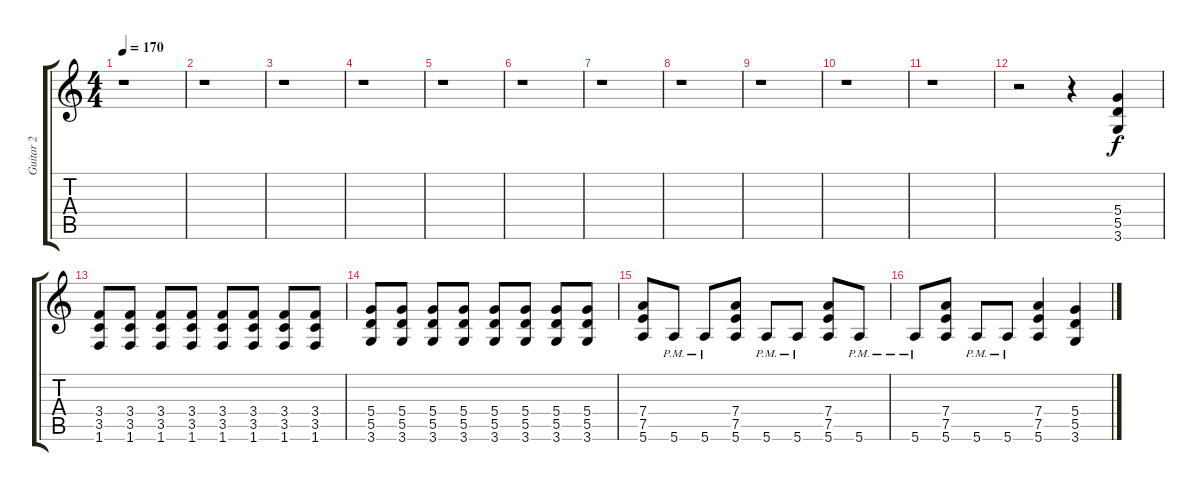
\track ("Guitar 2" "Guitar 2") {instrument distortionguitar}
\staff {score tabs}
\tuning (E4 B3 G3 D3 A2 E2) {hide}
\ts (4 4)
\tempo 170
\clef g2
\ks c
r.1{dy f} |
r.1 |
r.1 |
r.1 |
r.1 |
r.1 |
r.1 |
r.1 |
r.1 |
r.1 |
r.1 |
r.2 r.4 (5.4 5.5 3.6).4 |
(3.4 3.5 1.6).8 (3.4 3.5 1.6).8 (3.4 3.5 1.6).8 (3.4 3.5 1.6).8 (3.4 3.5 1.6).8 (3.4 3.5 1.6).8 (3.4 3.5 1.6).8 (3.4 3.5 1.6).8 |
(5.4 5.5 3.6).8 (5.4 5.5 3.6).8 (5.4 5.5 3.6).8 (5.4 5.5 3.6).8 (5.4 5.5 3.6).8 (5.4 5.5 3.6).8 (5.4 5.5 3.6).8 (5.4 5.5 3.6).8 |
(7.4 7.5 5.6).8 5.6{pm}.8 5.6{pm}.8 (7.4 7.5 5.6).8 5.6{pm}.8 5.6{pm}.8 (7.4 7.5 5.6).8 5.6{pm}.8 |
5.6{pm}.8 (7.4 7.5 5.6).8 5.6{pm}.8 5.6{pm}.8 (7.4 7.5 5.6).4 (5.4 5.5 3.6).4
